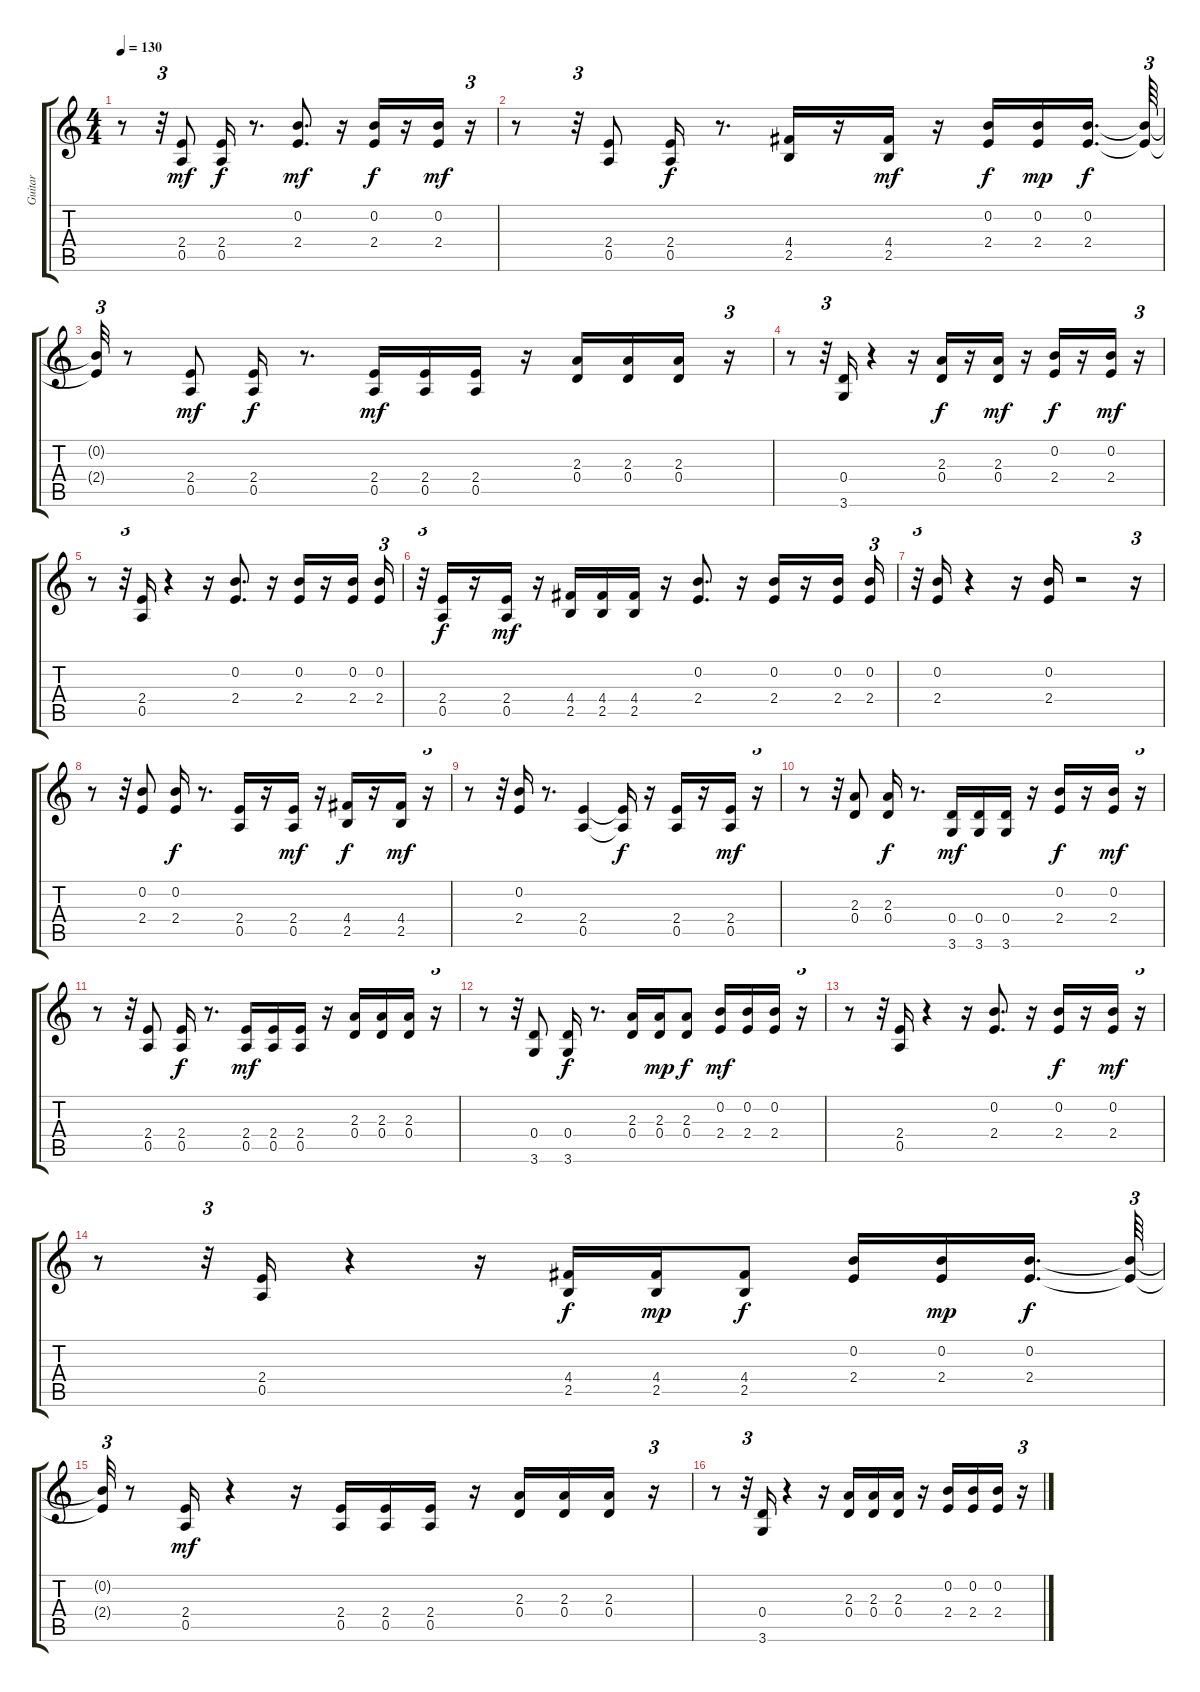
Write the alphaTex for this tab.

\track ("Guitar " "Guitar ") {instrument acousticguitarsteel}
\staff {score tabs}
\tuning (E4 B3 G3 D3 A2 E2) {hide}
\ts (4 4)
\tempo 130
\clef g2
\ks c
r.8{dy mf} r.32{tu (3 2)} (2.4 0.5).8 (2.4 0.5).16{dy f} r.8{d} (0.2 2.4).8{d dy mf} r.16 (0.2 2.4).16{dy f} r.16 (0.2 2.4).16{dy mf} r.16{tu (3 2)} |
r.8 r.32{tu (3 2)} (2.4 0.5).8 (2.4 0.5).16{dy f} r.8{d} (4.4 2.5).16 r.16 (4.4 2.5).16{dy mf} r.16 (0.2 2.4).16{dy f} (0.2 2.4).16{dy mp} (0.2 2.4).16{d dy f beam splitsecondary} (0.2{t} 2.4{t}).64{tu (3 2)} |
(0.2{t} 2.4{t}).32{tu (3 2)} r.8 (2.4 0.5).8{dy mf} (2.4 0.5).16{dy f} r.8{d} (2.4 0.5).16{dy mf} (2.4 0.5).16 (2.4 0.5).16 r.16 (2.3 0.4).16 (2.3 0.4).16 (2.3 0.4).16 r.16{tu (3 2)} |
r.8 r.32{tu (3 2)} (0.4 3.6).16 r.4 r.16 (2.3 0.4).16{dy f} r.16 (2.3 0.4).16{dy mf} r.16 (0.2 2.4).16{dy f} r.16 (0.2 2.4).16{dy mf} r.16{tu (3 2)} |
r.8 r.32{tu (3 2)} (2.4 0.5).16 r.4 r.16 (0.2 2.4).8{d} r.16 (0.2 2.4).16 r.16 (0.2 2.4).16 (0.2 2.4).16{tu (3 2)} |
r.32{tu (3 2)} (2.4 0.5).16{dy f} r.16 (2.4 0.5).16{dy mf} r.16 (4.4 2.5).16 (4.4 2.5).16 (4.4 2.5).16 r.16 (0.2 2.4).8{d} r.16 (0.2 2.4).16 r.16 (0.2 2.4).16 (0.2 2.4).16{tu (3 2)} |
r.32{tu (3 2)} (0.2 2.4).16 r.4 r.16 (0.2 2.4).16 r.2 r.16{tu (3 2)} |
r.8 r.32{tu (3 2)} (0.2 2.4).8 (0.2 2.4).16{dy f} r.8{d} (2.4 0.5).16 r.16 (2.4 0.5).16{dy mf} r.16 (4.4 2.5).16{dy f} r.16 (4.4 2.5).16{dy mf} r.16{tu (3 2)} |
r.8 r.32{tu (3 2)} (0.2 2.4).16 r.8{d} (2.4 0.5).4 (2.4{t} 0.5{t}).16{dy f} r.16 (2.4 0.5).16 r.16 (2.4 0.5).16{dy mf} r.16{tu (3 2)} |
r.8 r.32{tu (3 2)} (2.3 0.4).8 (2.3 0.4).16{dy f} r.8{d} (0.4 3.6).16{dy mf} (0.4 3.6).16 (0.4 3.6).16 r.16 (0.2 2.4).16{dy f} r.16 (0.2 2.4).16{dy mf} r.16{tu (3 2)} |
r.8 r.32{tu (3 2)} (2.4 0.5).8 (2.4 0.5).16{dy f} r.8{d} (2.4 0.5).16{dy mf} (2.4 0.5).16 (2.4 0.5).16 r.16 (2.3 0.4).16 (2.3 0.4).16 (2.3 0.4).16 r.16{tu (3 2)} |
r.8 r.32{tu (3 2)} (0.4 3.6).8 (0.4 3.6).16{dy f} r.8{d} (2.3 0.4).16 (2.3 0.4).16{dy mp} (2.3 0.4).8{dy f} (0.2 2.4).16{dy mf} (0.2 2.4).16 (0.2 2.4).16 r.16{tu (3 2)} |
r.8 r.32{tu (3 2)} (2.4 0.5).16 r.4 r.16 (0.2 2.4).8{d} r.16 (0.2 2.4).16{dy f} r.16 (0.2 2.4).16{dy mf} r.16{tu (3 2)} |
r.8 r.32{tu (3 2)} (2.4 0.5).16 r.4 r.16 (4.4 2.5).16{dy f} (4.4 2.5).16{dy mp} (4.4 2.5).8{dy f} (0.2 2.4).16 (0.2 2.4).16{dy mp} (0.2 2.4).16{d dy f beam splitsecondary} (0.2{t} 2.4{t}).64{tu (3 2)} |
(0.2{t} 2.4{t}).32{tu (3 2)} r.8 (2.4 0.5).16{dy mf} r.4 r.16 (2.4 0.5).16 (2.4 0.5).16 (2.4 0.5).16 r.16 (2.3 0.4).16 (2.3 0.4).16 (2.3 0.4).16 r.16{tu (3 2)} |
r.8 r.32{tu (3 2)} (0.4 3.6).16 r.4 r.16 (2.3 0.4).16 (2.3 0.4).16 (2.3 0.4).16 r.16 (0.2 2.4).16 (0.2 2.4).16 (0.2 2.4).16 r.16{tu (3 2)}
